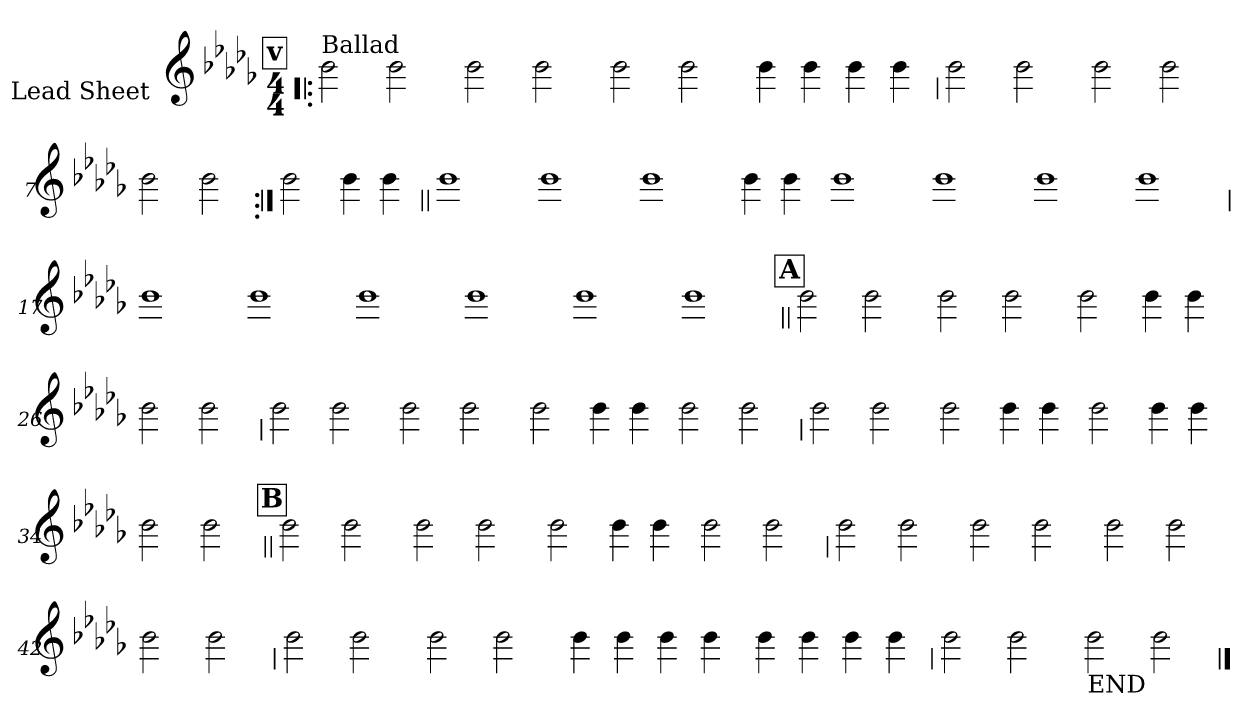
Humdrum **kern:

**kern
*part1
*staff1
*I"Lead Sheet
*stria0
*clefG2
*k[b-e-a-d-g-]
*D-:
*M4/4
!!LO:REH:place=s1:a:t=v
=1!|:
!LO:TX:a:t=Ballad
2b-
2b-
=2-
2b-
2b-
=3-
2b-
2b-
=4-
4b-
4b-
4b-
4b-
!!LO:LB:g=z
=5
2b-
2b-
=6-
2b-
2b-
=7-
2b-
2b-
=8:|!
2b-
4b-
4b-
!!LO:LB:g=z
=9||
1b-
=10-
1b-
=11-
1b-
=12-
4b-
4b-
=13-
1b-
=14-
1b-
=15-
1b-
=16-
1b-
!!LO:LB:g=z
=17
1b-
=18-
1b-
=19-
1b-
=20-
1b-
=21-
1b-
=22-
1b-
!!LO:LB:g=z
!!LO:REH:place=s1:a:t=A
=23||
2b-
2b-
=24-
2b-
2b-
=25-
2b-
4b-
4b-
=26-
2b-
2b-
!!LO:LB:g=z
=27
2b-
2b-
=28-
2b-
2b-
=29-
2b-
4b-
4b-
=30-
2b-
2b-
!!LO:LB:g=z
=31
2b-
2b-
=32-
2b-
4b-
4b-
=33-
2b-
4b-
4b-
=34-
2b-
2b-
!!LO:LB:g=z
!!LO:REH:place=s1:a:t=B
=35||
2b-
2b-
=36-
2b-
2b-
=37-
2b-
4b-
4b-
=38-
2b-
2b-
!!LO:LB:g=z
=39
2b-
2b-
=40-
2b-
2b-
=41-
2b-
2b-
=42-
2b-
2b-
!!LO:LB:g=z
=43
2b-
2b-
=44-
2b-
2b-
=45-
4b-
4b-
4b-
4b-
=46-
4b-
4b-
4b-
4b-
!!LO:LB:g=z
=47
2b-
2b-
=48-
!LO:TX:b:t=END
2b-
2b-
==
*-
